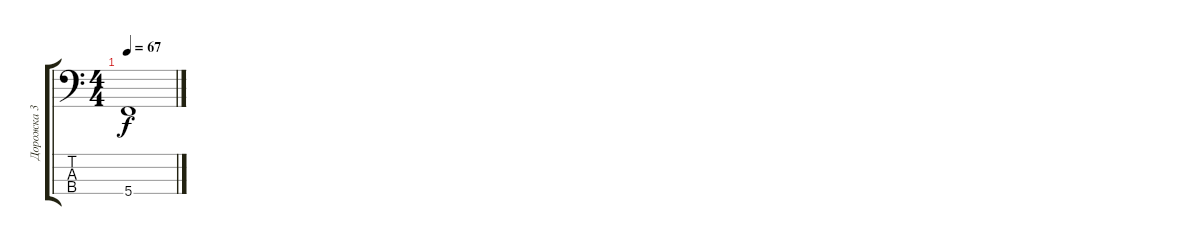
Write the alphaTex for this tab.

\track ("Дорожка 3" "Дорожка 3") {instrument electricbasspick}
\staff {score tabs}
\tuning (F2 C2 G1 C1) {hide}
\ts (4 4)
\tempo 67
\clef f4
\ks c
5.4.1{dy f}
